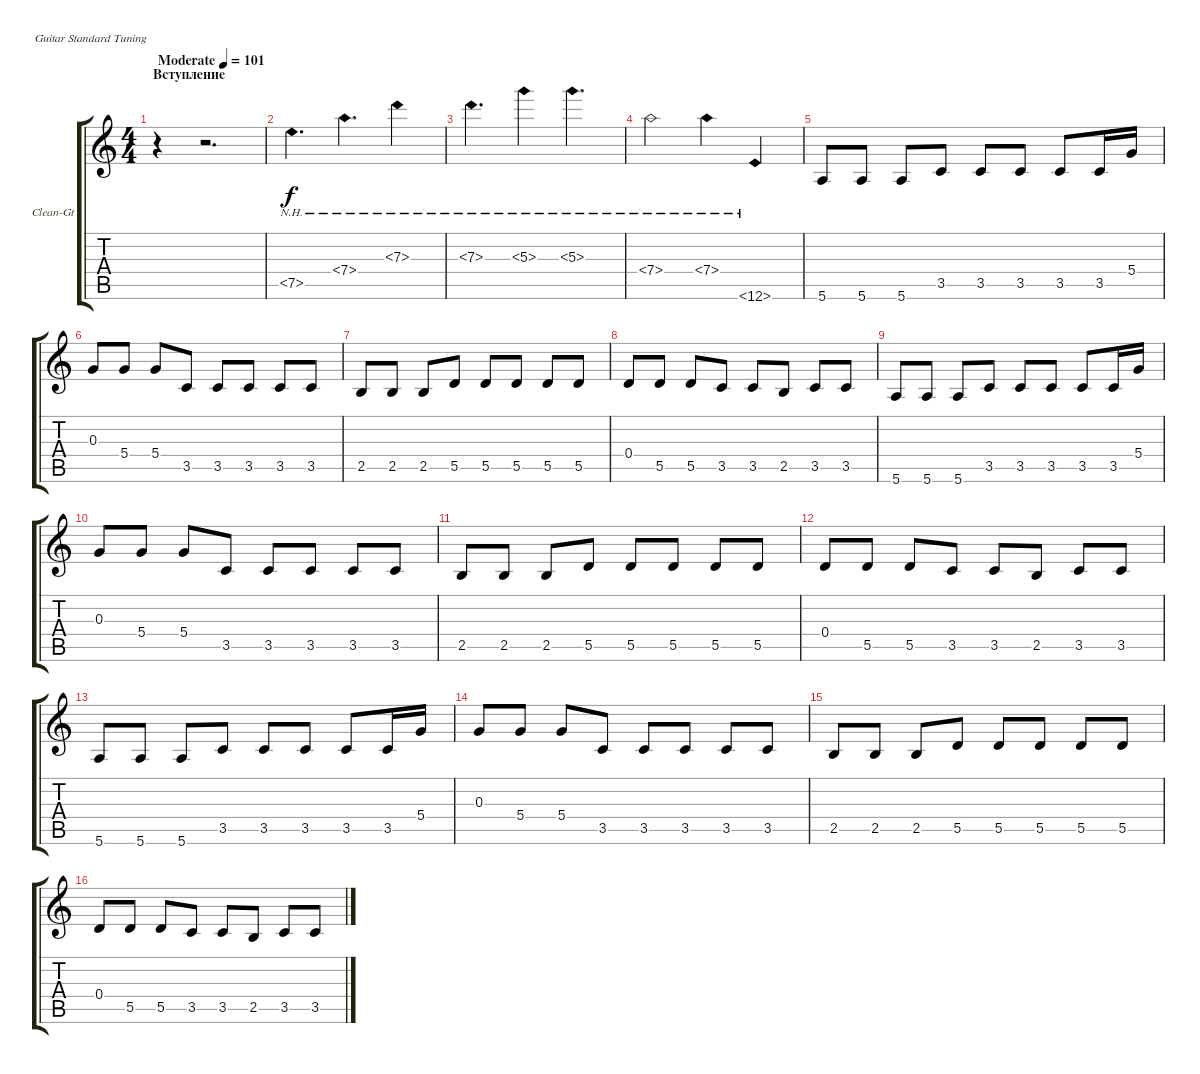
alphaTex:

\bracketExtendMode groupsimilarinstruments
\firstSystemTrackNameOrientation horizontal
\otherSystemsTrackNameOrientation horizontal
\track ("Ю.Каспарян (чистая гитара)" "Clean-Gt") {instrument electricguitarclean}
\staff {score tabs}
\tuning (E4 B3 G3 D3 A2 E2)
\ts (4 4)
\beaming (8 2 2 2 2)
\section ("" "Вступление")
\tempo (101 "Moderate")
\clef g2
\ks c
r.4{dy f instrument electricguitarclean} r.2{d} |
7.5{nh}.4{d} 7.4{nh}.4{d} 7.3{nh}.4 |
7.3{nh}.4{d} 5.3{nh}.4 5.3{nh}.4{d} |
7.4{nh}.2 7.4{nh}.4 12.6{nh}.4 |
5.6.8 5.6.8 5.6.8 3.5.8 3.5.8 3.5.8 3.5.8 3.5.16 5.4.16 |
0.3.8 5.4.8 5.4.8 3.5.8 3.5.8 3.5.8 3.5.8 3.5.8 |
2.5.8 2.5.8 2.5.8 5.5.8 5.5.8 5.5.8 5.5.8 5.5.8 |
0.4.8 5.5.8 5.5.8 3.5.8 3.5.8 2.5.8 3.5.8 3.5.8 |
5.6.8 5.6.8 5.6.8 3.5.8 3.5.8 3.5.8 3.5.8 3.5.16 5.4.16 |
0.3.8 5.4.8 5.4.8 3.5.8 3.5.8 3.5.8 3.5.8 3.5.8 |
2.5.8 2.5.8 2.5.8 5.5.8 5.5.8 5.5.8 5.5.8 5.5.8 |
0.4.8 5.5.8 5.5.8 3.5.8 3.5.8 2.5.8 3.5.8 3.5.8 |
5.6.8 5.6.8 5.6.8 3.5.8 3.5.8 3.5.8 3.5.8 3.5.16 5.4.16 |
0.3.8 5.4.8 5.4.8 3.5.8 3.5.8 3.5.8 3.5.8 3.5.8 |
2.5.8 2.5.8 2.5.8 5.5.8 5.5.8 5.5.8 5.5.8 5.5.8 |
0.4.8 5.5.8 5.5.8 3.5.8 3.5.8 2.5.8 3.5.8 3.5.8
